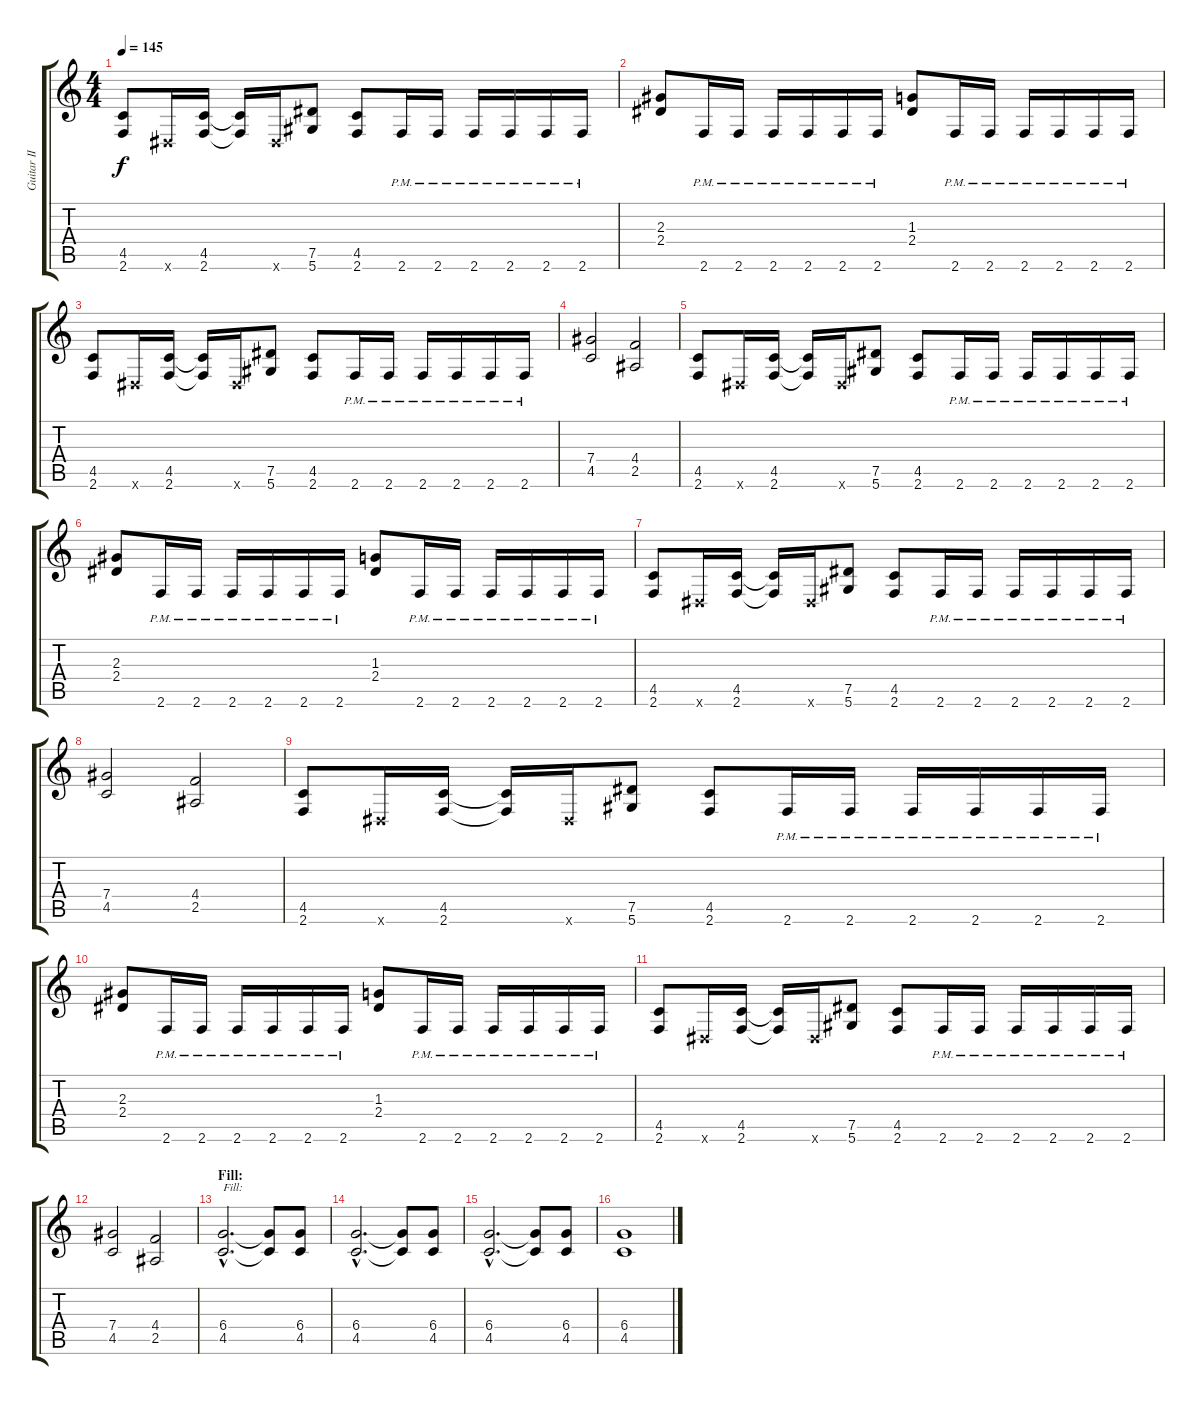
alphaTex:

\track ("Guitar II" "Guitar II") {instrument distortionguitar}
\staff {score tabs}
\tuning (Eb4 Bb3 Gb3 Db3 Ab2 Eb2) {hide}
\ts (4 4)
\tempo 145
\clef g2
\ks c
(4.5 2.6).8{dy f} 0.6{x}.16 (4.5 2.6).16 (4.5{t} 2.6{t}).16 0.6{x}.16 (7.5 5.6).8 (4.5 2.6).8 2.6{pm}.16 2.6{pm}.16 2.6{pm}.16 2.6{pm}.16 2.6{pm}.16 2.6{pm}.16 |
(2.3 2.4).8 2.6{pm}.16 2.6{pm}.16 2.6{pm}.16 2.6{pm}.16 2.6{pm}.16 2.6{pm}.16 (1.3 2.4).8 2.6{pm}.16 2.6{pm}.16 2.6{pm}.16 2.6{pm}.16 2.6{pm}.16 2.6{pm}.16 |
(4.5 2.6).8 0.6{x}.16 (4.5 2.6).16 (4.5{t} 2.6{t}).16 0.6{x}.16 (7.5 5.6).8 (4.5 2.6).8 2.6{pm}.16 2.6{pm}.16 2.6{pm}.16 2.6{pm}.16 2.6{pm}.16 2.6{pm}.16 |
(7.4 4.5).2 (4.4 2.5).2 |
(4.5 2.6).8 0.6{x}.16 (4.5 2.6).16 (4.5{t} 2.6{t}).16 0.6{x}.16 (7.5 5.6).8 (4.5 2.6).8 2.6{pm}.16 2.6{pm}.16 2.6{pm}.16 2.6{pm}.16 2.6{pm}.16 2.6{pm}.16 |
(2.3 2.4).8 2.6{pm}.16 2.6{pm}.16 2.6{pm}.16 2.6{pm}.16 2.6{pm}.16 2.6{pm}.16 (1.3 2.4).8 2.6{pm}.16 2.6{pm}.16 2.6{pm}.16 2.6{pm}.16 2.6{pm}.16 2.6{pm}.16 |
(4.5 2.6).8 0.6{x}.16 (4.5 2.6).16 (4.5{t} 2.6{t}).16 0.6{x}.16 (7.5 5.6).8 (4.5 2.6).8 2.6{pm}.16 2.6{pm}.16 2.6{pm}.16 2.6{pm}.16 2.6{pm}.16 2.6{pm}.16 |
(7.4 4.5).2 (4.4 2.5).2 |
(4.5 2.6).8 0.6{x}.16 (4.5 2.6).16 (4.5{t} 2.6{t}).16 0.6{x}.16 (7.5 5.6).8 (4.5 2.6).8 2.6{pm}.16 2.6{pm}.16 2.6{pm}.16 2.6{pm}.16 2.6{pm}.16 2.6{pm}.16 |
(2.3 2.4).8 2.6{pm}.16 2.6{pm}.16 2.6{pm}.16 2.6{pm}.16 2.6{pm}.16 2.6{pm}.16 (1.3 2.4).8 2.6{pm}.16 2.6{pm}.16 2.6{pm}.16 2.6{pm}.16 2.6{pm}.16 2.6{pm}.16 |
(4.5 2.6).8 0.6{x}.16 (4.5 2.6).16 (4.5{t} 2.6{t}).16 0.6{x}.16 (7.5 5.6).8 (4.5 2.6).8 2.6{pm}.16 2.6{pm}.16 2.6{pm}.16 2.6{pm}.16 2.6{pm}.16 2.6{pm}.16 |
(7.4 4.5).2 (4.4 2.5).2 |
\section ("" "Fill:")
(6.4{hac} 4.5{hac}).2{d txt "Fill:"} (6.4{t} 4.5{t}).8 (6.4 4.5).8 |
(6.4{hac} 4.5{hac}).2{d} (6.4{t} 4.5{t}).8 (6.4 4.5).8 |
(6.4{hac} 4.5{hac}).2{d} (6.4{t} 4.5{t}).8 (6.4 4.5).8 |
(6.4 4.5).1
